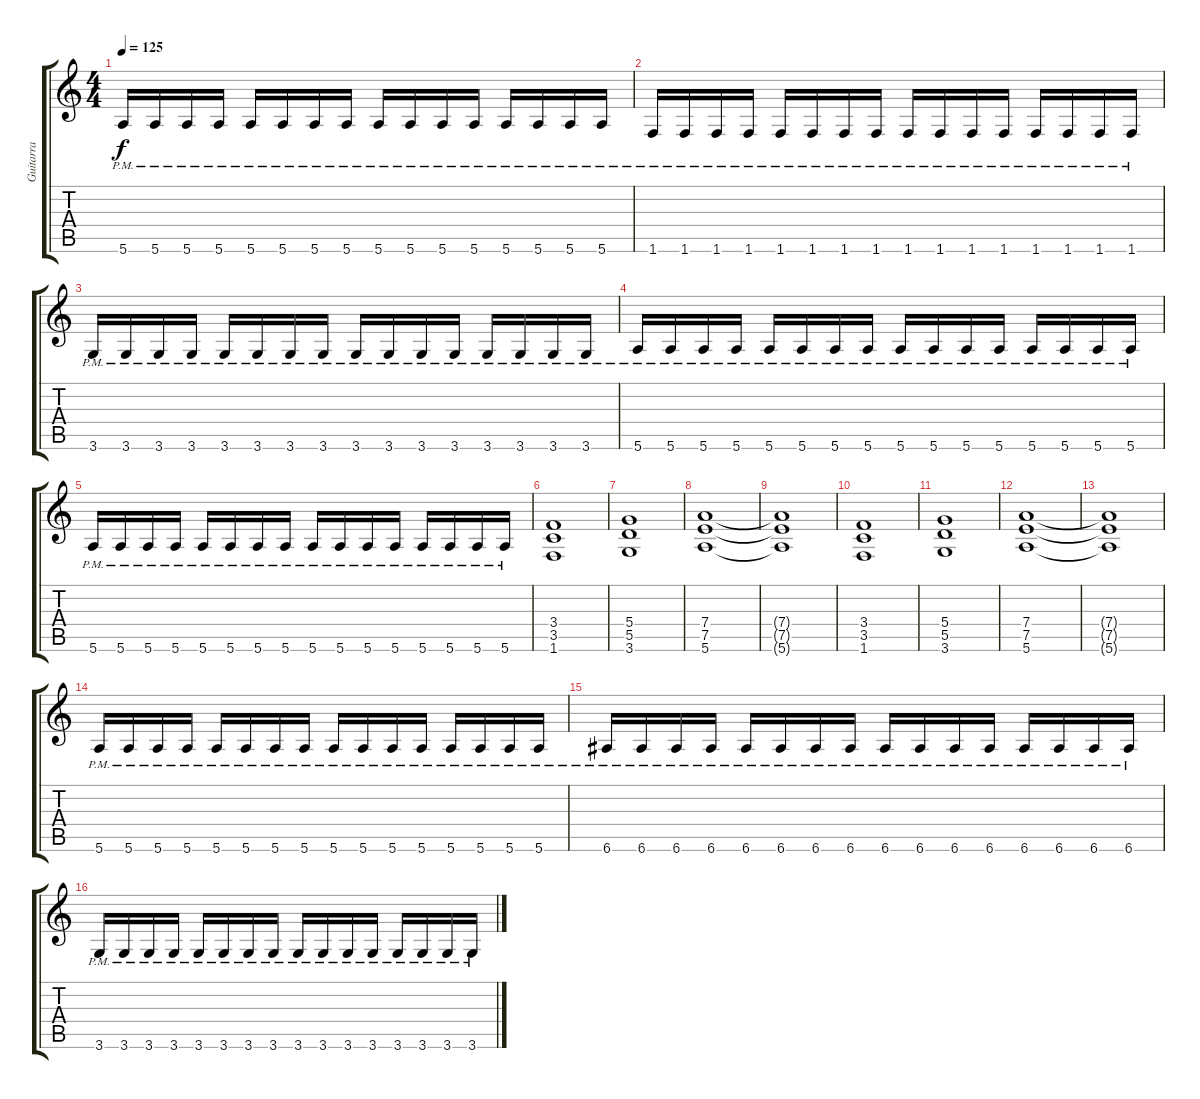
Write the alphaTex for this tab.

\track ("Guitarra" "Guitarra") {instrument overdrivenguitar}
\staff {score tabs}
\tuning (E4 B3 G3 D3 A2 E2) {hide}
\ts (4 4)
\tempo 125
\clef g2
\ks c
5.6{pm}.16{dy f} 5.6{pm}.16 5.6{pm}.16 5.6{pm}.16 5.6{pm}.16 5.6{pm}.16 5.6{pm}.16 5.6{pm}.16 5.6{pm}.16 5.6{pm}.16 5.6{pm}.16 5.6{pm}.16 5.6{pm}.16 5.6{pm}.16 5.6{pm}.16 5.6{pm}.16 |
1.6{pm}.16 1.6{pm}.16 1.6{pm}.16 1.6{pm}.16 1.6{pm}.16 1.6{pm}.16 1.6{pm}.16 1.6{pm}.16 1.6{pm}.16 1.6{pm}.16 1.6{pm}.16 1.6{pm}.16 1.6{pm}.16 1.6{pm}.16 1.6{pm}.16 1.6{pm}.16 |
3.6{pm}.16 3.6{pm}.16 3.6{pm}.16 3.6{pm}.16 3.6{pm}.16 3.6{pm}.16 3.6{pm}.16 3.6{pm}.16 3.6{pm}.16 3.6{pm}.16 3.6{pm}.16 3.6{pm}.16 3.6{pm}.16 3.6{pm}.16 3.6{pm}.16 3.6{pm}.16 |
5.6{pm}.16 5.6{pm}.16 5.6{pm}.16 5.6{pm}.16 5.6{pm}.16 5.6{pm}.16 5.6{pm}.16 5.6{pm}.16 5.6{pm}.16 5.6{pm}.16 5.6{pm}.16 5.6{pm}.16 5.6{pm}.16 5.6{pm}.16 5.6{pm}.16 5.6{pm}.16 |
5.6{pm}.16 5.6{pm}.16 5.6{pm}.16 5.6{pm}.16 5.6{pm}.16 5.6{pm}.16 5.6{pm}.16 5.6{pm}.16 5.6{pm}.16 5.6{pm}.16 5.6{pm}.16 5.6{pm}.16 5.6{pm}.16 5.6{pm}.16 5.6{pm}.16 5.6{pm}.16 |
(3.4 3.5 1.6).1 |
(5.4 5.5 3.6).1 |
(7.4 7.5 5.6).1 |
(7.4{t} 7.5{t} 5.6{t}).1 |
(3.4 3.5 1.6).1 |
(5.4 5.5 3.6).1 |
(7.4 7.5 5.6).1 |
(7.4{t} 7.5{t} 5.6{t}).1 |
5.6{pm}.16{volume 9} 5.6{pm}.16 5.6{pm}.16 5.6{pm}.16 5.6{pm}.16 5.6{pm}.16 5.6{pm}.16 5.6{pm}.16 5.6{pm}.16 5.6{pm}.16 5.6{pm}.16 5.6{pm}.16 5.6{pm}.16 5.6{pm}.16 5.6{pm}.16 5.6{pm}.16 |
6.6{pm}.16 6.6{pm}.16 6.6{pm}.16 6.6{pm}.16 6.6{pm}.16 6.6{pm}.16 6.6{pm}.16 6.6{pm}.16 6.6{pm}.16 6.6{pm}.16 6.6{pm}.16 6.6{pm}.16 6.6{pm}.16 6.6{pm}.16 6.6{pm}.16 6.6{pm}.16 |
3.6{pm}.16 3.6{pm}.16 3.6{pm}.16 3.6{pm}.16 3.6{pm}.16 3.6{pm}.16 3.6{pm}.16 3.6{pm}.16 3.6{pm}.16 3.6{pm}.16 3.6{pm}.16 3.6{pm}.16 3.6{pm}.16 3.6{pm}.16 3.6{pm}.16 3.6{pm}.16
